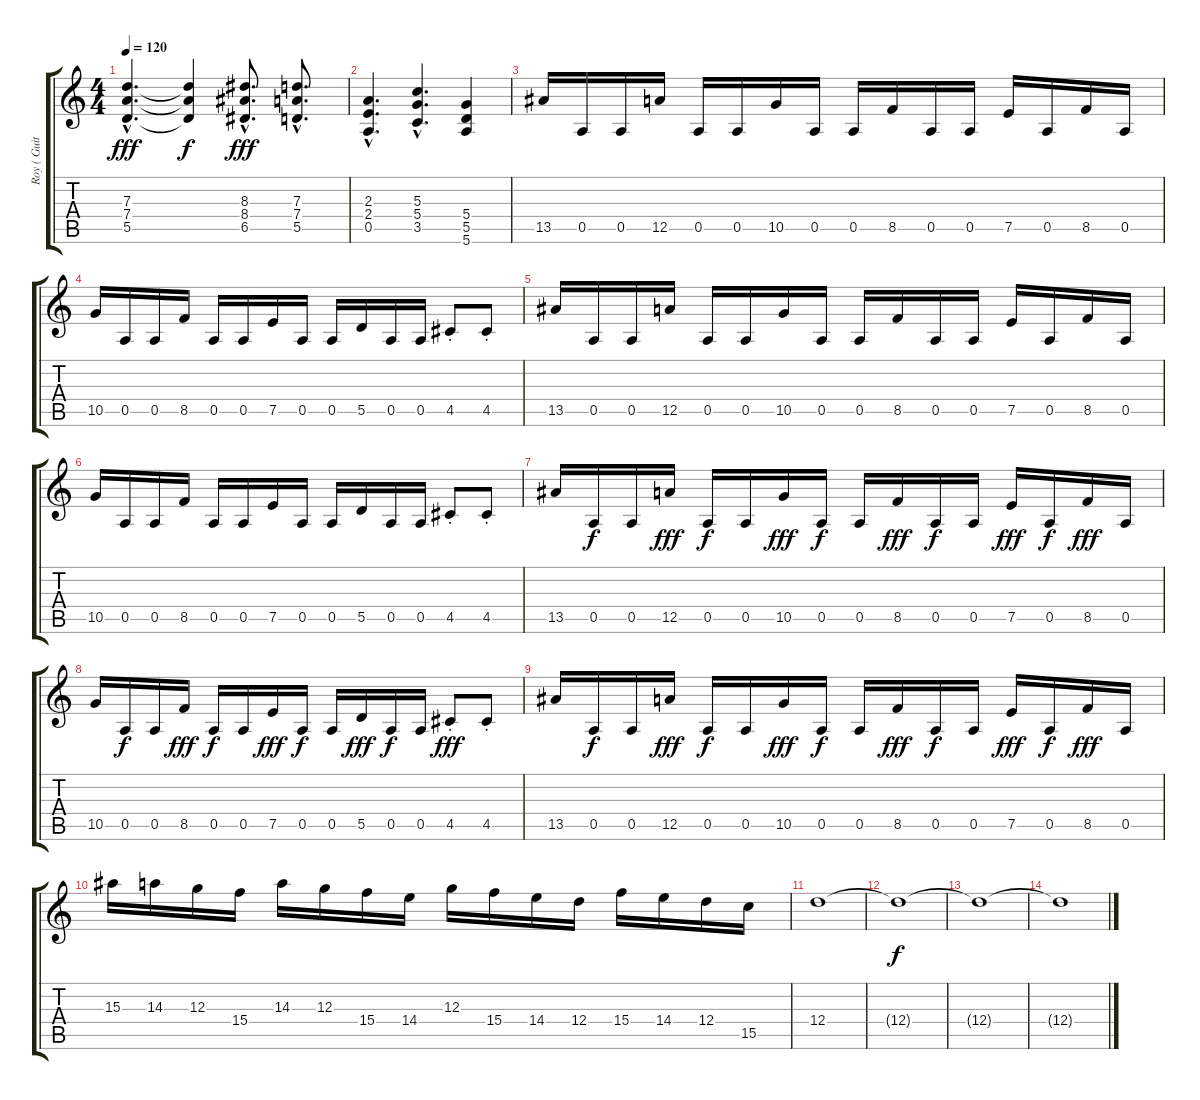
\track ("Roy ( Guitar I )" "Roy ( Guit") {instrument distortionguitar}
\staff {score tabs}
\tuning (E4 B3 G3 D3 A2 E2) {hide}
\ts (4 4)
\tempo 120
\clef g2
\ks c
(7.3{hac} 7.4{hac} 5.5{hac}).4{d dy fff} (7.3{t} 7.4{t} 5.5{t}).4{dy f} (8.3{hac} 8.4{hac} 6.5{hac}).8{d dy fff} (7.3{hac} 7.4{hac} 5.5{hac}).8{d} |
(2.3{hac} 2.4{hac} 0.5{hac}).4{d} (5.3{hac} 5.4{hac} 3.5{hac}).4{d} (5.4 5.5 5.6).4 |
13.5.16{volume 16} 0.5.16 0.5.16 12.5.16 0.5.16 0.5.16 10.5.16 0.5.16 0.5.16 8.5.16 0.5.16 0.5.16 7.5.16 0.5.16 8.5.16 0.5.16 |
10.5.16 0.5.16 0.5.16 8.5.16 0.5.16 0.5.16 7.5.16 0.5.16 0.5.16 5.5.16 0.5.16 0.5.16 4.5{st}.8 4.5{st}.8 |
13.5.16 0.5.16 0.5.16 12.5.16 0.5.16 0.5.16 10.5.16 0.5.16 0.5.16 8.5.16 0.5.16 0.5.16 7.5.16 0.5.16 8.5.16 0.5.16 |
10.5.16 0.5.16 0.5.16 8.5.16 0.5.16 0.5.16 7.5.16 0.5.16 0.5.16 5.5.16 0.5.16 0.5.16 4.5{st}.8 4.5{st}.8 |
13.5.16 0.5.16{dy f} 0.5.16 12.5.16{dy fff} 0.5.16{dy f} 0.5.16 10.5.16{dy fff} 0.5.16{dy f} 0.5.16 8.5.16{dy fff} 0.5.16{dy f} 0.5.16 7.5.16{dy fff} 0.5.16{dy f} 8.5.16{dy fff} 0.5.16 |
10.5.16 0.5.16{dy f} 0.5.16 8.5.16{dy fff} 0.5.16{dy f} 0.5.16 7.5.16{dy fff} 0.5.16{dy f} 0.5.16 5.5.16{dy fff} 0.5.16{dy f} 0.5.16 4.5{st}.8{dy fff} 4.5{st}.8 |
13.5.16 0.5.16{dy f} 0.5.16 12.5.16{dy fff} 0.5.16{dy f} 0.5.16 10.5.16{dy fff} 0.5.16{dy f} 0.5.16 8.5.16{dy fff} 0.5.16{dy f} 0.5.16 7.5.16{dy fff} 0.5.16{dy f} 8.5.16{dy fff} 0.5.16 |
15.3.16 14.3.16 12.3.16 15.4.16 14.3.16 12.3.16 15.4.16 14.4.16 12.3.16 15.4.16 14.4.16 12.4.16 15.4.16 14.4.16 12.4.16 15.5.16 |
12.4.1 |
12.4{t}.1{dy f} |
12.4{t}.1 |
12.4{t}.1
